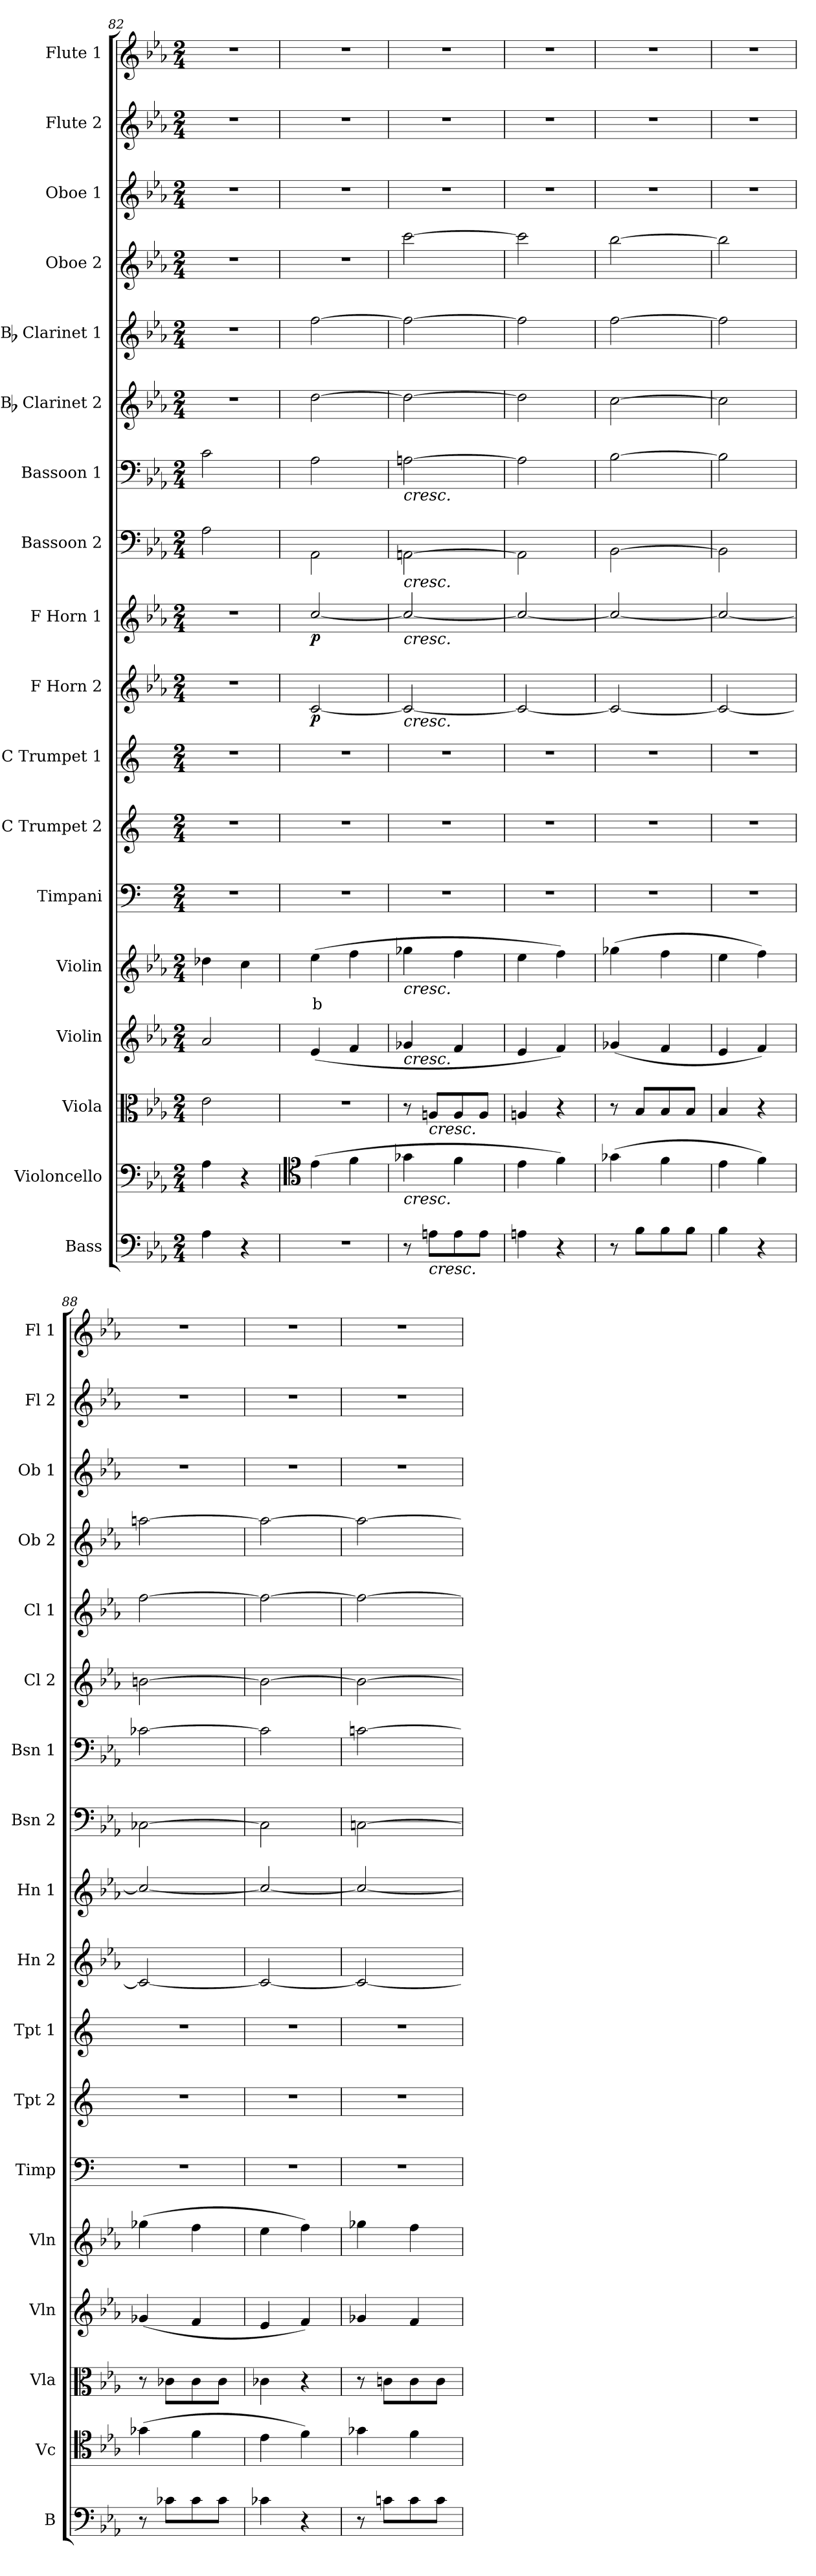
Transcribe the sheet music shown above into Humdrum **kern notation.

**kern	**kern	**kern	**kern	**kern	**text	**kern	**kern	**kern	**kern	**dynam	**kern	**dynam	**kern	**kern	**kern	**dynam	**kern	**dynam	**kern	**dynam	**kern	**dynam	**kern	**kern
*part18	*part17	*part16	*part15	*part14	*part14	*part13	*part12	*part11	*part10	*part10	*part9	*part9	*part8	*part7	*part6	*part6	*part5	*part5	*part4	*part4	*part3	*part3	*part2	*part1
*staff18	*staff17	*staff16	*staff15	*staff14	*staff14	*staff13	*staff12	*staff11	*staff10	*staff10	*staff9	*staff9	*staff8	*staff7	*staff6	*staff6	*staff5	*staff5	*staff4	*staff4	*staff3	*staff3	*staff2	*staff1
*I"Bass	*I"Violoncello	*I"Viola	*I"Violin	*I"Violin	*	*I"Timpani	*I"C Trumpet 2	*I"C Trumpet 1	*I"F Horn 2	*	*I"F Horn 1	*	*I"Bassoon 2	*I"Bassoon 1	*I"Bb Clarinet 2	*	*I"Bb Clarinet 1	*	*I"Oboe 2	*	*I"Oboe 1	*	*I"Flute 2	*I"Flute 1
*I'B	*I'Vc	*I'Vla	*I'Vln	*I'Vln	*	*I'Timp	*I'Tpt 2	*I'Tpt 1	*I'Hn 2	*	*I'Hn 1	*	*I'Bsn 2	*I'Bsn 1	*I'Cl 2	*	*I'Cl 1	*	*I'Ob 2	*	*I'Ob 1	*	*I'Fl 2	*I'Fl 1
!!LO:PB:g=z
*clefF4	*clefF4	*clefC3	*clefG2	*clefG2	*	*clefF4	*clefG2	*clefG2	*clefG2	*	*clefG2	*	*clefF4	*clefF4	*clefG2	*	*clefG2	*	*clefG2	*	*clefG2	*	*clefG2	*clefG2
*ITrd7c12	*	*	*	*	*	*	*	*	*ITrd4c7	*	*ITrd4c7	*	*	*	*ITrd1c2	*	*ITrd1c2	*	*	*	*	*	*	*
*k[b-e-a-]	*k[b-e-a-]	*k[b-e-a-]	*k[b-e-a-]	*k[b-e-a-]	*	*k[]	*k[]	*k[]	*k[b-e-a-d-]	*	*k[b-e-a-d-]	*	*k[b-e-a-]	*k[b-e-a-]	*k[b-e-a-d-g-]	*	*k[b-e-a-d-g-]	*	*k[b-e-a-]	*	*k[b-e-a-]	*	*k[b-e-a-]	*k[b-e-a-]
*M2/4	*M2/4	*M2/4	*M2/4	*M2/4	*	*M2/4	*M2/4	*M2/4	*M2/4	*	*M2/4	*	*M2/4	*M2/4	*M2/4	*	*M2/4	*	*M2/4	*	*M2/4	*	*M2/4	*M2/4
=82	=82	=82	=82	=82	=82	=82	=82	=82	=82	=82	=82	=82	=82	=82	=82	=82	=82	=82	=82	=82	=82	=82	=82	=82
4AA-	4A-	2e-	2a-	4dd-X	.	2r	2r	2r	2r	.	2r	.	2A-\	2c\	2r	.	2r	.	2r	.	2r	.	2r	2r
4r	4r	.	.	4cc	.	.	.	.	.	.	.	.	.	.	.	.	.	.	.	.	.	.	.	.
=83	=83	=83	=83	=83	=83	=83	=83	=83	=83	=83	=83	=83	=83	=83	=83	=83	=83	=83	=83	=83	=83	=83	=83	=83
*	*clefC4	*	*	*	*	*	*	*	*	*	*	*	*	*	*	*	*	*	*	*	*	*	*	*
!	!	!	!	!	!LO:LY:b	!	!	!	!	!LO:DY:b	!	!LO:DY:b	!	!	!	!LO:DY:b	!	!	!	!	!	!	!	!
!	!	!	!	!	!	!	!	!	!	!	!	!	!	!	!	!LO:DY:n=1:b	!	!LO:DY:b	!	!	!	!	!	!
!	!	!	!	!	!	!	!	!	!	!	!	!	!	!	!	!	!	!LO:DY:n=1:b	!	!	!	!	!	!
2r	(4e-	2r	(4e-	(4ee-	b	2r	2r	2r	[2F/	p	[2f/	p	2AA-\	2A-\	[2cc\	p other-dynamics	[2ee-\	p other-dynamics	2r	.	2r	.	2r	2r
.	4f	.	4f	4ff	.	.	.	.	.	.	.	.	.	.	.	.	.	.	.	.	.	.	.	.
=84	=84	=84	=84	=84	=84	=84	=84	=84	=84	=84	=84	=84	=84	=84	=84	=84	=84	=84	=84	=84	=84	=84	=84	=84
!	!	!	!	!	!	!	!	!	!	!	!	!	!	!LO:TX:b:i:t=cresc.	!	!	!	!	!	!	!	!	!	!
!	!	!	!	!	!	!	!	!	!	!	!	!	!LO:TX:b:i:t=cresc.	!	!	!	!	!	!	!	!	!	!	!
!	!	!	!	!	!	!	!	!	!	!	!LO:TX:b:i:t=cresc.	!	!	!	!	!	!	!	!	!	!	!	!	!
!	!	!	!	!	!	!	!	!	!LO:TX:b:i:t=cresc.	!	!	!	!	!	!	!	!	!	!	!	!	!	!	!
!	!	!	!	!LO:TX:b:i:t=cresc.	!	!	!	!	!	!	!	!	!	!	!	!	!	!	!	!	!	!	!	!
!	!	!	!LO:TX:b:i:t=cresc.	!	!	!	!	!	!	!	!	!	!	!	!	!	!	!	!	!	!	!	!	!
!	!LO:TX:b:i:t=cresc.	!	!	!	!	!	!	!	!	!	!	!	!	!	!	!	!	!	!	!	!	!	!	!
!	!	!	!	!	!	!	!	!	!	!	!	!	!	!	!	!	!	!	!	!LO:DY:b	!	!	!	!
!	!	!	!	!	!	!	!	!	!	!	!	!	!	!	!	!	!	!	!	!LO:DY:n=1:b	!	!LO:DY:b	!	!
!	!	!	!	!	!	!	!	!	!	!	!	!	!	!	!	!	!	!	!	!	!	!LO:DY:n=1:b	!	!
8r	4g-X	8r	4g-X	4gg-X	.	2r	2r	2r	2F/_	.	2f/_	.	[2AAn\	[2An\	2cc\_	.	2ee-\_	.	[2ccc	p other-dynamics	2r	p other-dynamics	2r	2r
!	!	!LO:TX:b:i:t=cresc.	!	!	!	!	!	!	!	!	!	!	!	!	!	!	!	!	!	!	!	!	!	!
!LO:TX:b:i:t=cresc.	!	!	!	!	!	!	!	!	!	!	!	!	!	!	!	!	!	!	!	!	!	!	!	!
8AAnL	.	8AnL	.	.	.	.	.	.	.	.	.	.	.	.	.	.	.	.	.	.	.	.	.	.
8AA	4f	8A	4f	4ff	.	.	.	.	.	.	.	.	.	.	.	.	.	.	.	.	.	.	.	.
8AAJ	.	8AJ	.	.	.	.	.	.	.	.	.	.	.	.	.	.	.	.	.	.	.	.	.	.
=85	=85	=85	=85	=85	=85	=85	=85	=85	=85	=85	=85	=85	=85	=85	=85	=85	=85	=85	=85	=85	=85	=85	=85	=85
4AAn	4e-	4An	4e-	4ee-	.	2r	2r	2r	2F/_	.	2f/_	.	2AA\]	2A\]	2cc\]	.	2ee-\]	.	2ccc]	.	2r	.	2r	2r
4r	4f)	4r	4f)	4ff)	.	.	.	.	.	.	.	.	.	.	.	.	.	.	.	.	.	.	.	.
=86	=86	=86	=86	=86	=86	=86	=86	=86	=86	=86	=86	=86	=86	=86	=86	=86	=86	=86	=86	=86	=86	=86	=86	=86
8r	(4g-X	8r	(4g-X	(4gg-X	.	2r	2r	2r	2F/_	.	2f/_	.	[2BB-\	[2B-\	[2b-\	.	[2ee-\	.	[2bb-	.	2r	.	2r	2r
8BB-L	.	8B-L	.	.	.	.	.	.	.	.	.	.	.	.	.	.	.	.	.	.	.	.	.	.
8BB-	4f	8B-	4f	4ff	.	.	.	.	.	.	.	.	.	.	.	.	.	.	.	.	.	.	.	.
8BB-J	.	8B-J	.	.	.	.	.	.	.	.	.	.	.	.	.	.	.	.	.	.	.	.	.	.
=87	=87	=87	=87	=87	=87	=87	=87	=87	=87	=87	=87	=87	=87	=87	=87	=87	=87	=87	=87	=87	=87	=87	=87	=87
4BB-	4e-	4B-	4e-	4ee-	.	2r	2r	2r	2F/_	.	2f/_	.	2BB-\]	2B-\]	2b-\]	.	2ee-\]	.	2bb-]	.	2r	.	2r	2r
4r	4f)	4r	4f)	4ff)	.	.	.	.	.	.	.	.	.	.	.	.	.	.	.	.	.	.	.	.
=88	=88	=88	=88	=88	=88	=88	=88	=88	=88	=88	=88	=88	=88	=88	=88	=88	=88	=88	=88	=88	=88	=88	=88	=88
8r	(4g-X	8r	(4g-X	(4gg-X	.	2r	2r	2r	2F/_	.	2f/_	.	[2C-X\	[2c-X\	[2an\	.	[2ee-\	.	[2aan	.	2r	.	2r	2r
8C-XL	.	8c-XL	.	.	.	.	.	.	.	.	.	.	.	.	.	.	.	.	.	.	.	.	.	.
8C-	4f	8c-	4f	4ff	.	.	.	.	.	.	.	.	.	.	.	.	.	.	.	.	.	.	.	.
8C-J	.	8c-J	.	.	.	.	.	.	.	.	.	.	.	.	.	.	.	.	.	.	.	.	.	.
=89	=89	=89	=89	=89	=89	=89	=89	=89	=89	=89	=89	=89	=89	=89	=89	=89	=89	=89	=89	=89	=89	=89	=89	=89
4C-X	4e-	4c-X	4e-	4ee-	.	2r	2r	2r	2F/_	.	2f/_	.	2C-\]	2c-\]	2a\_	.	2ee-\_	.	2aa_	.	2r	.	2r	2r
4r	4f)	4r	4f)	4ff)	.	.	.	.	.	.	.	.	.	.	.	.	.	.	.	.	.	.	.	.
=90	=90	=90	=90	=90	=90	=90	=90	=90	=90	=90	=90	=90	=90	=90	=90	=90	=90	=90	=90	=90	=90	=90	=90	=90
8r	4g-X	8r	4g-X	4gg-X	.	2r	2r	2r	2F/_	.	2f/_	.	[2Cn\	[2cn\	2a\_	.	2ee-\_	.	2aa_	.	2r	.	2r	2r
8CnL	.	8cnL	.	.	.	.	.	.	.	.	.	.	.	.	.	.	.	.	.	.	.	.	.	.
8C	4f	8c	4f	4ff	.	.	.	.	.	.	.	.	.	.	.	.	.	.	.	.	.	.	.	.
8CJ	.	8cJ	.	.	.	.	.	.	.	.	.	.	.	.	.	.	.	.	.	.	.	.	.	.
=	=	=	=	=	=	=	=	=	=	=	=	=	=	=	=	=	=	=	=	=	=	=	=	=
*-	*-	*-	*-	*-	*-	*-	*-	*-	*-	*-	*-	*-	*-	*-	*-	*-	*-	*-	*-	*-	*-	*-	*-	*-
